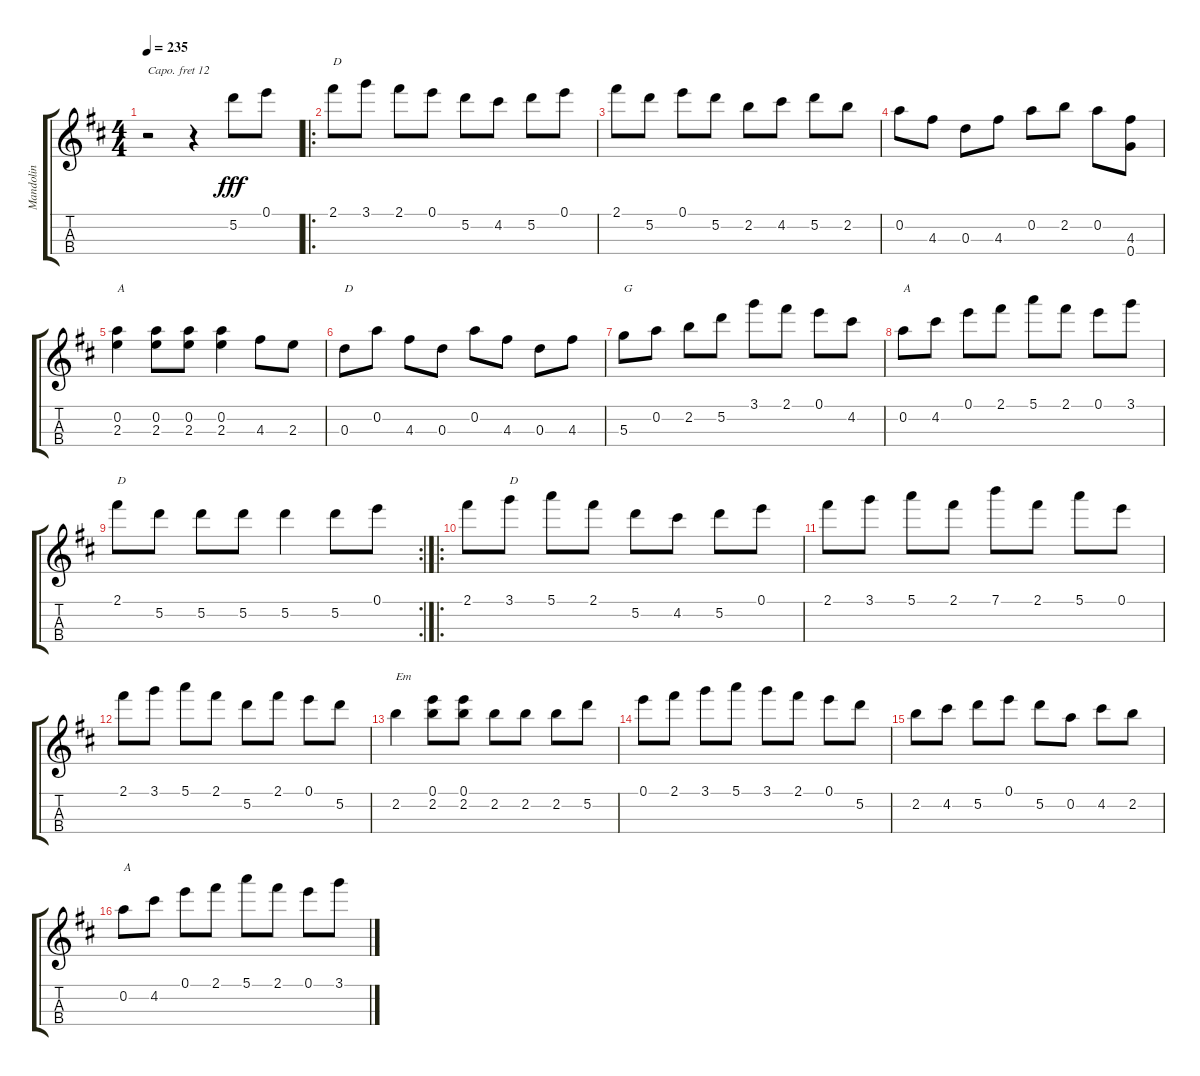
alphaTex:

\track ("Mandolin" "Mandolin") {instrument acousticguitarsteel}
\staff {score tabs}
\capo 12
\tuning (E4 A3 D3 G2) {hide}
\ts (4 4)
\tempo 235
\clef g2
\ks d
r.2{dy fff instrument acousticguitarsteel} r.4 5.2.8 0.1.8 |
\ro
2.1.8{txt "D"} 3.1.8 2.1.8 0.1.8 5.2.8 4.2.8 5.2.8 0.1.8 |
2.1.8 5.2.8 0.1.8 5.2.8 2.2.8 4.2.8 5.2.8 2.2.8 |
0.2.8 4.3.8 0.3.8 4.3.8 0.2.8 2.2.8 0.2.8 (4.3 0.4).8 |
(0.2 2.3).4{txt "A"} (0.2 2.3).8 (0.2 2.3).8 (0.2 2.3).4 4.3.8 2.3.8 |
0.3.8{txt "D"} 0.2.8 4.3.8 0.3.8 0.2.8 4.3.8 0.3.8 4.3.8 |
5.3.8{txt "G"} 0.2.8 2.2.8 5.2.8 3.1.8 2.1.8 0.1.8 4.2.8 |
0.2.8{txt "A"} 4.2.8 0.1.8 2.1.8 5.1.8 2.1.8 0.1.8 3.1.8 |
\rc 2
2.1.8{txt "D"} 5.2.8 5.2.8 5.2.8 5.2.4 5.2.8 0.1.8 |
\ro
2.1.8 3.1.8{txt "D"} 5.1.8 2.1.8 5.2.8 4.2.8 5.2.8 0.1.8 |
2.1.8 3.1.8 5.1.8 2.1.8 7.1.8 2.1.8 5.1.8 0.1.8 |
2.1.8 3.1.8 5.1.8 2.1.8 5.2.8 2.1.8 0.1.8 5.2.8 |
2.2.4{txt "Em"} (0.1 2.2).8 (0.1 2.2).8 2.2.8 2.2.8 2.2.8 5.2.8 |
0.1.8 2.1.8 3.1.8 5.1.8 3.1.8 2.1.8 0.1.8 5.2.8 |
2.2.8 4.2.8 5.2.8 0.1.8 5.2.8 0.2.8 4.2.8 2.2.8 |
0.2.8{txt "A"} 4.2.8 0.1.8 2.1.8 5.1.8 2.1.8 0.1.8 3.1.8
